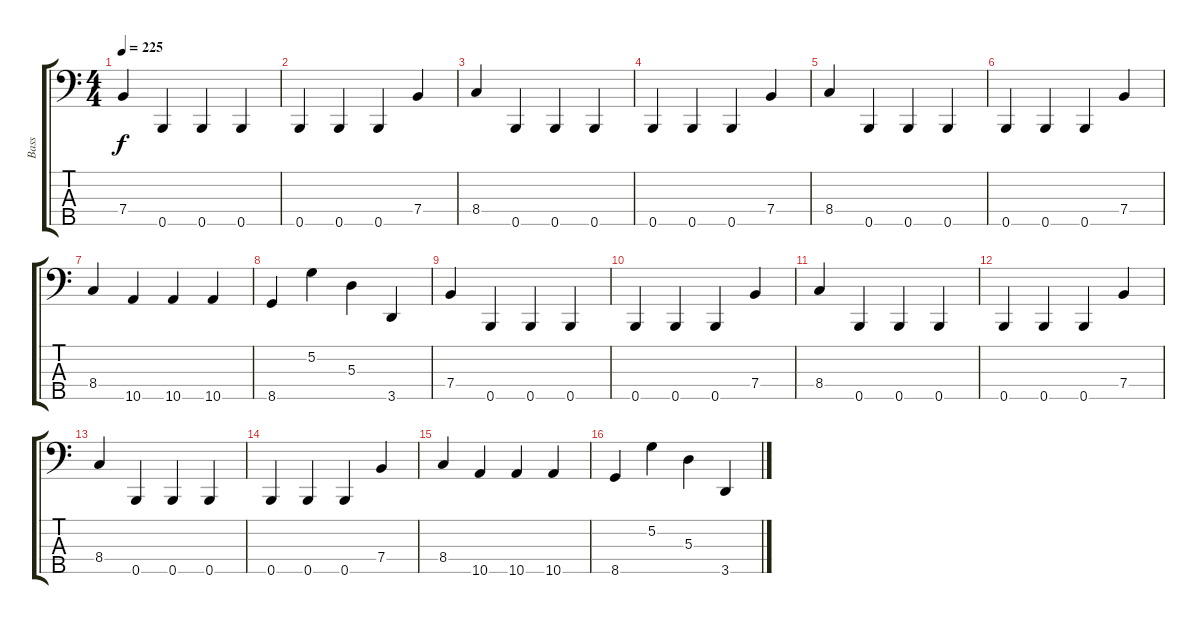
\track ("Bass" "Bass") {instrument electricbasspick}
\staff {score tabs}
\tuning (G2 D2 A1 E1 B0) {hide}
\ts (4 4)
\tempo 225
\clef f4
\ks c
7.4.4{dy f} 0.5.4 0.5.4 0.5.4 |
0.5.4 0.5.4 0.5.4 7.4.4 |
8.4.4 0.5.4 0.5.4 0.5.4 |
0.5.4 0.5.4 0.5.4 7.4.4 |
8.4.4 0.5.4 0.5.4 0.5.4 |
0.5.4 0.5.4 0.5.4 7.4.4 |
8.4.4 10.5.4 10.5.4 10.5.4 |
8.5.4 5.2.4 5.3.4 3.5.4 |
7.4.4 0.5.4 0.5.4 0.5.4 |
0.5.4 0.5.4 0.5.4 7.4.4 |
8.4.4 0.5.4 0.5.4 0.5.4 |
0.5.4 0.5.4 0.5.4 7.4.4 |
8.4.4 0.5.4 0.5.4 0.5.4 |
0.5.4 0.5.4 0.5.4 7.4.4 |
8.4.4 10.5.4 10.5.4 10.5.4 |
8.5.4 5.2.4 5.3.4 3.5.4
